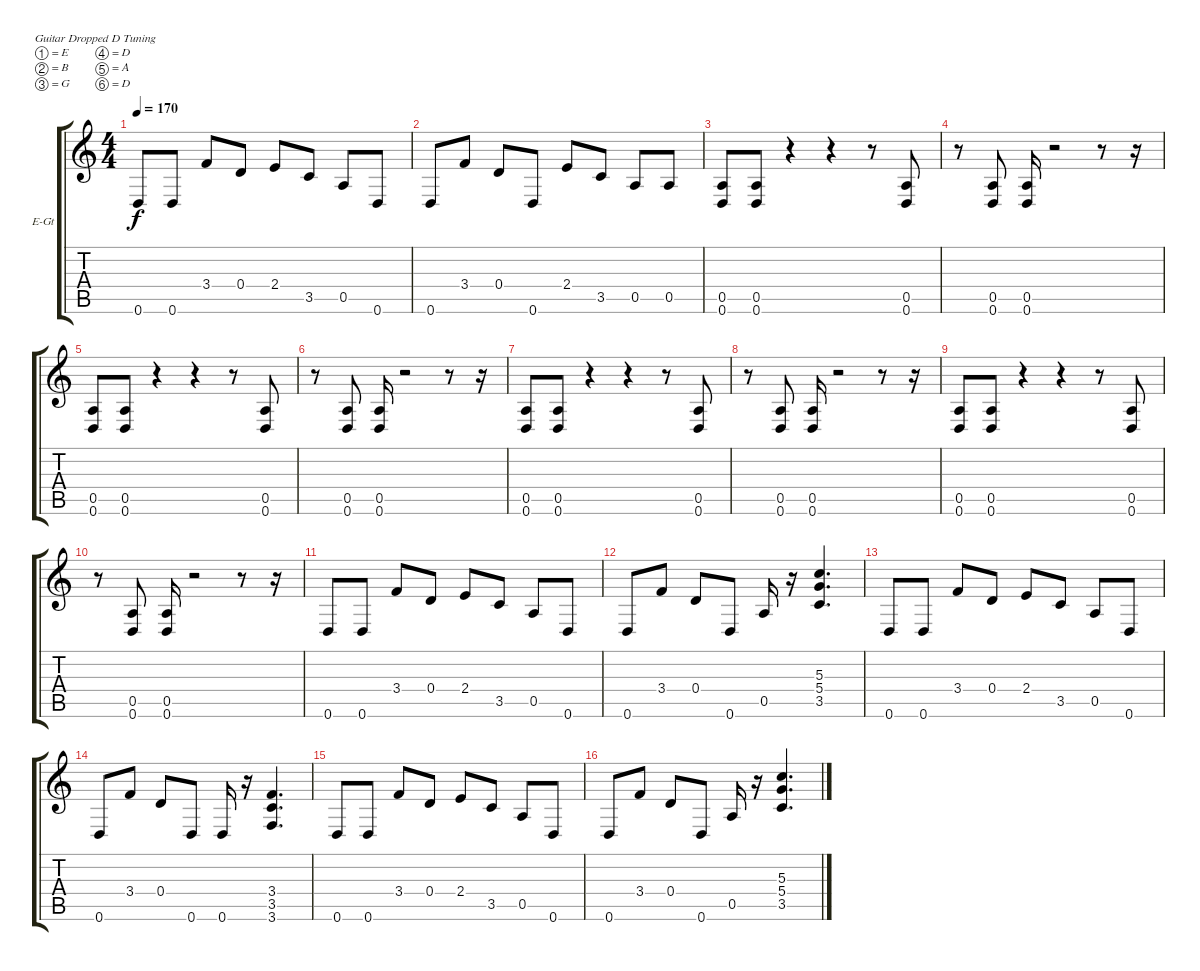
\bracketExtendMode groupsimilarinstruments
\firstSystemTrackNameOrientation horizontal
\otherSystemsTrackNameOrientation horizontal
\track ("Electric Guitar" "E-Gt") {instrument distortionguitar}
\staff {score tabs}
\tuning (E4 B3 G3 D3 A2 D2)
\ts (4 4)
\tempo 170
\clef g2
\scale
0.333333
\ks c
0.6.8{dy f} 0.6.8 3.4.8 0.4.8 2.4.8 3.5.8 0.5.8 0.6.8 |
\scale
0.333333 0.6.8 3.4.8 0.4.8 0.6.8 2.4.8 3.5.8 0.5.8 0.5.8 |
\scale
0.333333 (0.5 0.6).8 (0.5 0.6).8 r.4 r.4 r.8 (0.5 0.6).8 |
\scale
0.333333 r.8 (0.5 0.6).8 (0.5 0.6).16 r.2 r.8 r.16 |
\scale
0.333333 (0.5 0.6).8 (0.5 0.6).8 r.4 r.4 r.8 (0.5 0.6).8 |
\scale
0.333333 r.8 (0.5 0.6).8 (0.5 0.6).16 r.2 r.8 r.16 |
\scale
0.333333 (0.5 0.6).8 (0.5 0.6).8 r.4 r.4 r.8 (0.5 0.6).8 |
\scale
0.333333 r.8 (0.5 0.6).8 (0.5 0.6).16 r.2 r.8 r.16 |
\scale
0.333333 (0.5 0.6).8 (0.5 0.6).8 r.4 r.4 r.8 (0.5 0.6).8 |
\scale
0.333333 r.8 (0.5 0.6).8 (0.5 0.6).16 r.2 r.8 r.16 |
\scale
0.333333 0.6.8 0.6.8 3.4.8 0.4.8 2.4.8 3.5.8 0.5.8 0.6.8 |
\scale
0.333333 0.6.8 3.4.8 0.4.8 0.6.8 0.5.16 r.16 (5.3 5.4 3.5).4{d} |
\scale
0.333333 0.6.8 0.6.8 3.4.8 0.4.8 2.4.8 3.5.8 0.5.8 0.6.8 |
\scale
0.333333 0.6.8 3.4.8 0.4.8 0.6.8 0.6.16 r.16 (3.4 3.5 3.6).4{d} |
\scale
0.333333 0.6.8 0.6.8 3.4.8 0.4.8 2.4.8 3.5.8 0.5.8 0.6.8 |
\scale
0.333333 0.6.8 3.4.8 0.4.8 0.6.8 0.5.16 r.16 (5.3 5.4 3.5).4{d}
